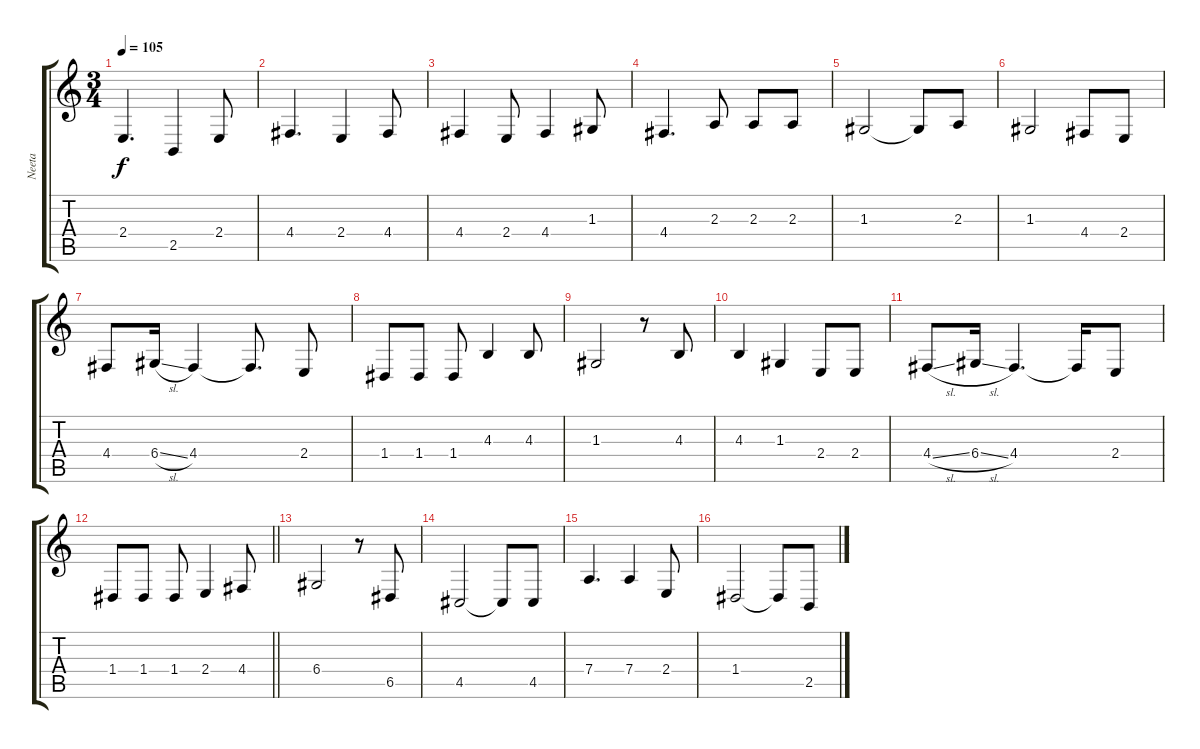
\track ("Neeta" "Neeta") {instrument lead1square}
\staff {score tabs}
\tuning (E4 B3 G3 D3 A2 E2) {hide}
\ts (3 4)
\tempo 105
\clef g2
\ks c
2.4.4{d dy f} 2.5.4 2.4.8 |
4.4.4{d} 2.4.4 4.4.8 |
4.4.4 2.4.8 4.4.4 1.3.8 |
4.4.4{d} 2.3.8 2.3.8 2.3.8 |
1.3.2 1.3{t}.8 2.3.8 |
1.3.2 4.4.8 2.4.8 |
4.4.8 6.4{sl}.16 4.4.4 4.4{t}.8{d} 2.4.8 |
1.4.8 1.4.8 1.4.8 4.3.4 4.3.8 |
1.3.2 r.8 4.3.8 |
4.3.4 1.3.4 2.4.8 2.4.8 |
4.4{sl}.8 6.4{sl}.16 4.4.4{d} 4.4{t}.16 2.4.8 |
\barLineRight lightlight
1.4.8 1.4.8 1.4.8 2.4.4 4.4.8 |
6.4.2 r.8 6.5.8 |
4.5.2 4.5{t}.8 4.5.8 |
7.4.4{d} 7.4.4 2.4.8 |
1.4.2 1.4{t}.8 2.5.8
